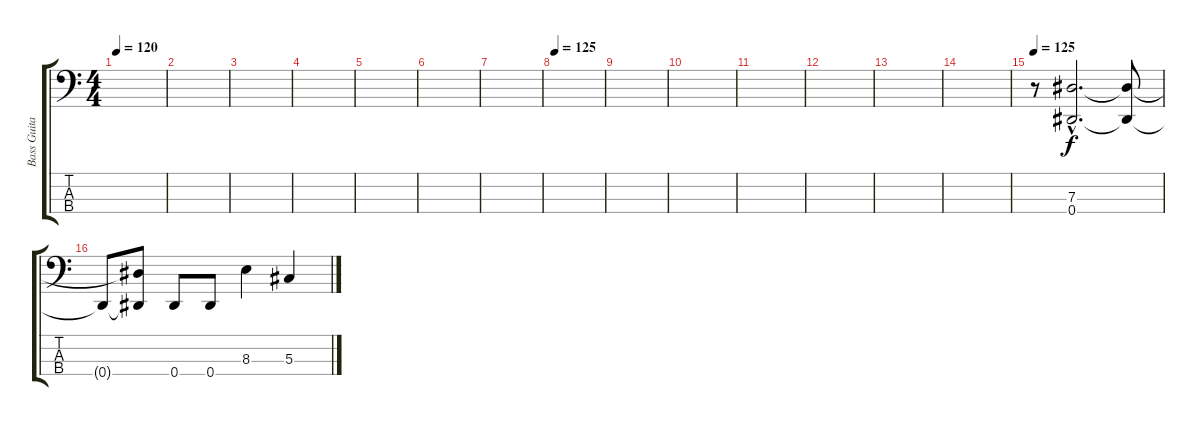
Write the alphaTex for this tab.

\track ("Bass Guitar" "Bass Guita") {instrument electricbasspick}
\staff {score tabs}
\tuning (Gb2 Db2 Ab1 Eb1) {hide}
\ts (4 4)
\tempo 120
\clef f4
\ks c
|
|
|
|
|
|
|
\tempo 125
|
|
|
|
|
|
|
\tempo 125
r.8 (7.3{hac} 0.4{hac}).2{d} (7.3{t} 0.4{t}).8 |
0.4{t}.8 (7.3{t} 0.4{t}).8 0.4.8 0.4.8 8.3.4 5.3.4
